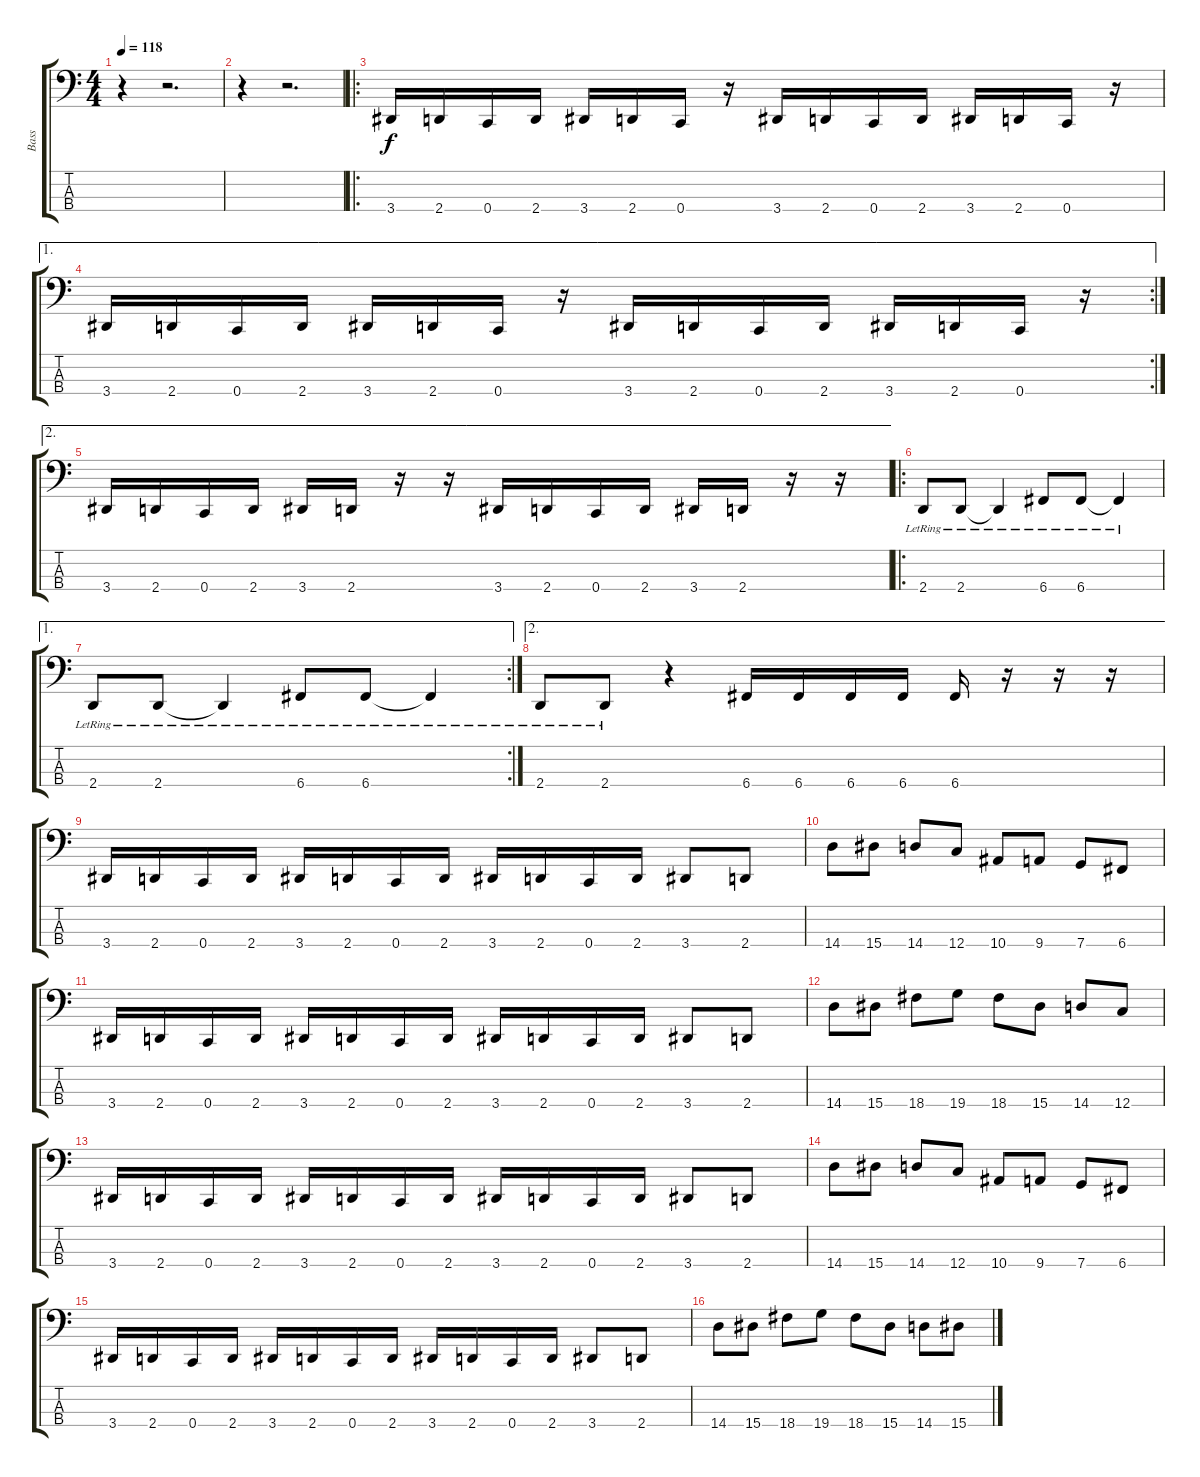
\track ("Bass" "Bass") {instrument electricbassfinger}
\staff {score tabs}
\tuning (F2 C2 G1 C1) {hide}
\ts (4 4)
\tempo 118
\clef f4
\ks c
r.4{dy f instrument electricbassfinger} r.2{d} |
r.4 r.2{d} |
\ro
3.4.16 2.4.16 0.4.16 2.4.16 3.4.16 2.4.16 0.4.16 r.16 3.4.16 2.4.16 0.4.16 2.4.16 3.4.16 2.4.16 0.4.16 r.16 |
\ae 1
\rc 2
3.4.16 2.4.16 0.4.16 2.4.16 3.4.16 2.4.16 0.4.16 r.16 3.4.16 2.4.16 0.4.16 2.4.16 3.4.16 2.4.16 0.4.16 r.16 |
\ae 2
3.4.16 2.4.16 0.4.16 2.4.16 3.4.16 2.4.16 r.16 r.16 3.4.16 2.4.16 0.4.16 2.4.16 3.4.16 2.4.16 r.16 r.16 |
\ro
2.4{lr}.8 2.4{lr}.8 2.4{lr t}.4 6.4{lr}.8 6.4{lr}.8 6.4{lr t}.4 |
\ae 1
\rc 2
2.4{lr}.8 2.4{lr}.8 2.4{lr t}.4 6.4{lr}.8 6.4{lr}.8 6.4{lr t}.4 |
\ae 2
2.4{lr}.8 2.4{lr}.8 r.4 6.4.16 6.4.16 6.4.16 6.4.16 6.4.16 r.16 r.16 r.16 |
3.4.16 2.4.16 0.4.16 2.4.16 3.4.16 2.4.16 0.4.16 2.4.16 3.4.16 2.4.16 0.4.16 2.4.16 3.4.8 2.4.8 |
14.4.8 15.4.8 14.4.8 12.4.8 10.4.8 9.4.8 7.4.8 6.4.8 |
3.4.16 2.4.16 0.4.16 2.4.16 3.4.16 2.4.16 0.4.16 2.4.16 3.4.16 2.4.16 0.4.16 2.4.16 3.4.8 2.4.8 |
14.4.8 15.4.8 18.4.8 19.4.8 18.4.8 15.4.8 14.4.8 12.4.8 |
3.4.16 2.4.16 0.4.16 2.4.16 3.4.16 2.4.16 0.4.16 2.4.16 3.4.16 2.4.16 0.4.16 2.4.16 3.4.8 2.4.8 |
14.4.8 15.4.8 14.4.8 12.4.8 10.4.8 9.4.8 7.4.8 6.4.8 |
3.4.16 2.4.16 0.4.16 2.4.16 3.4.16 2.4.16 0.4.16 2.4.16 3.4.16 2.4.16 0.4.16 2.4.16 3.4.8 2.4.8 |
14.4.8 15.4.8 18.4.8 19.4.8 18.4.8 15.4.8 14.4.8 15.4.8
